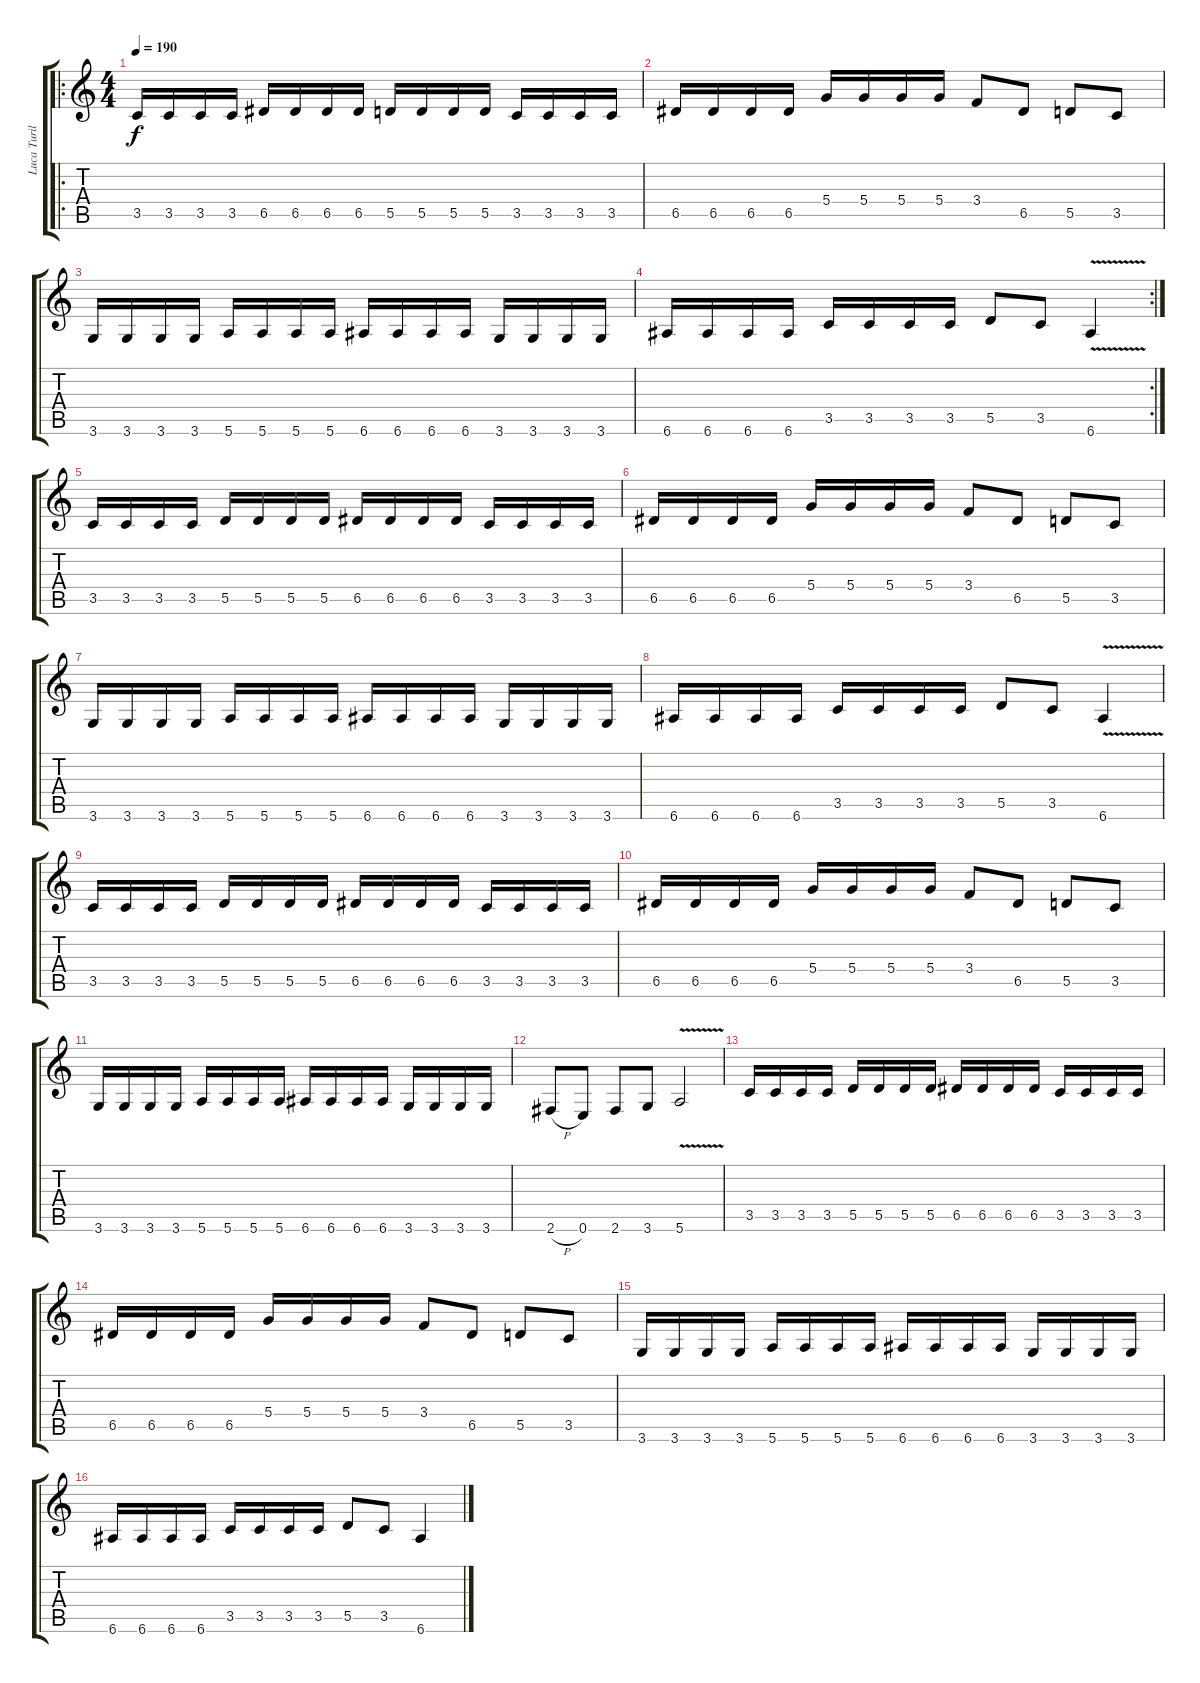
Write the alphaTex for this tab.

\track ("Luca Turili" "Luca Turil") {instrument distortionguitar}
\staff {score tabs}
\tuning (E4 B3 G3 D3 A2 E2) {hide}
\ro
\ts (4 4)
\tempo 190
\clef g2
\ks c
3.5.16{dy f instrument distortionguitar} 3.5.16 3.5.16 3.5.16 6.5.16 6.5.16 6.5.16 6.5.16 5.5.16 5.5.16 5.5.16 5.5.16 3.5.16 3.5.16 3.5.16 3.5.16 |
6.5.16 6.5.16 6.5.16 6.5.16 5.4.16 5.4.16 5.4.16 5.4.16 3.4.8 6.5.8 5.5.8 3.5.8 |
3.6.16 3.6.16 3.6.16 3.6.16 5.6.16 5.6.16 5.6.16 5.6.16 6.6.16 6.6.16 6.6.16 6.6.16 3.6.16 3.6.16 3.6.16 3.6.16 |
\rc 2
6.6.16 6.6.16 6.6.16 6.6.16 3.5.16 3.5.16 3.5.16 3.5.16 5.5.8 3.5.8 6.6{v}.4 |
\section ("" "")
3.5.16 3.5.16 3.5.16 3.5.16 5.5.16 5.5.16 5.5.16 5.5.16 6.5.16 6.5.16 6.5.16 6.5.16 3.5.16 3.5.16 3.5.16 3.5.16 |
6.5.16 6.5.16 6.5.16 6.5.16 5.4.16 5.4.16 5.4.16 5.4.16 3.4.8 6.5.8 5.5.8 3.5.8 |
3.6.16 3.6.16 3.6.16 3.6.16 5.6.16 5.6.16 5.6.16 5.6.16 6.6.16 6.6.16 6.6.16 6.6.16 3.6.16 3.6.16 3.6.16 3.6.16 |
6.6.16 6.6.16 6.6.16 6.6.16 3.5.16 3.5.16 3.5.16 3.5.16 5.5.8 3.5.8 6.6{v}.4 |
3.5.16 3.5.16 3.5.16 3.5.16 5.5.16 5.5.16 5.5.16 5.5.16 6.5.16 6.5.16 6.5.16 6.5.16 3.5.16 3.5.16 3.5.16 3.5.16 |
6.5.16 6.5.16 6.5.16 6.5.16 5.4.16 5.4.16 5.4.16 5.4.16 3.4.8 6.5.8 5.5.8 3.5.8 |
3.6.16 3.6.16 3.6.16 3.6.16 5.6.16 5.6.16 5.6.16 5.6.16 6.6.16 6.6.16 6.6.16 6.6.16 3.6.16 3.6.16 3.6.16 3.6.16 |
2.6{h}.8 0.6.8 2.6.8 3.6.8 5.6{v}.2 |
3.5.16 3.5.16 3.5.16 3.5.16 5.5.16 5.5.16 5.5.16 5.5.16 6.5.16 6.5.16 6.5.16 6.5.16 3.5.16 3.5.16 3.5.16 3.5.16 |
6.5.16 6.5.16 6.5.16 6.5.16 5.4.16 5.4.16 5.4.16 5.4.16 3.4.8 6.5.8 5.5.8 3.5.8 |
3.6.16 3.6.16 3.6.16 3.6.16 5.6.16 5.6.16 5.6.16 5.6.16 6.6.16 6.6.16 6.6.16 6.6.16 3.6.16 3.6.16 3.6.16 3.6.16 |
6.6.16 6.6.16 6.6.16 6.6.16 3.5.16 3.5.16 3.5.16 3.5.16 5.5.8 3.5.8 6.6.4
